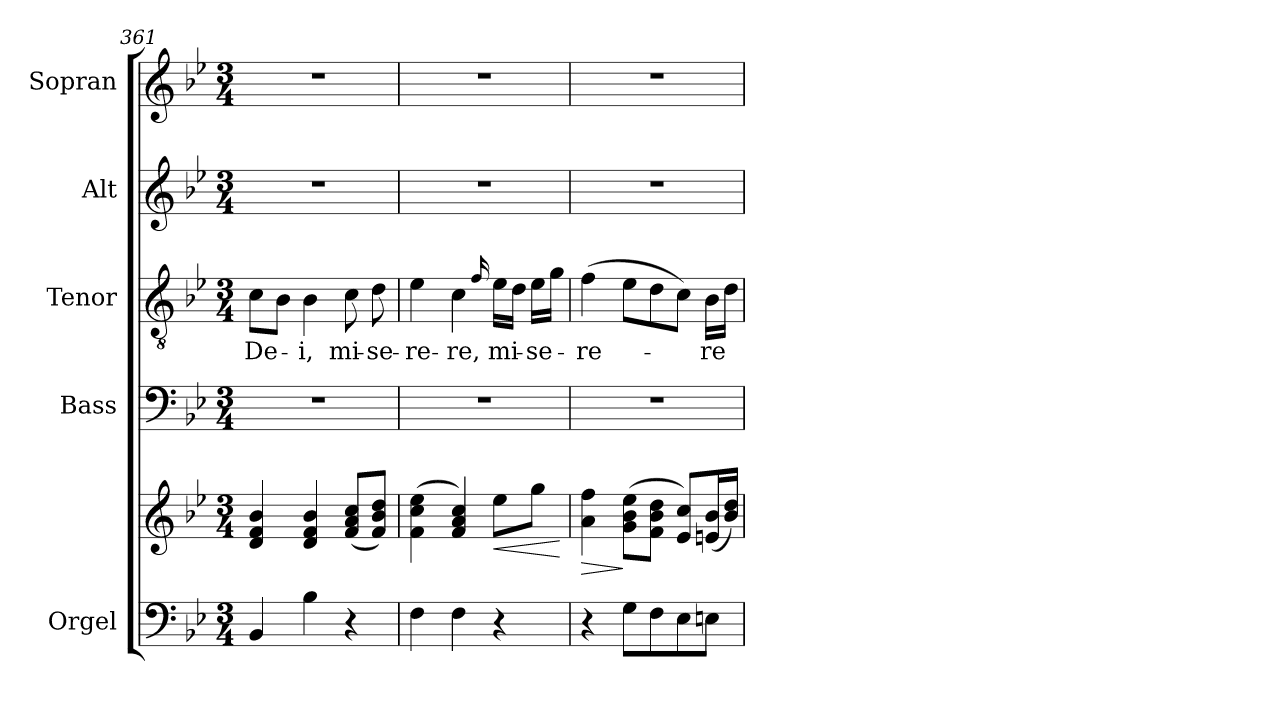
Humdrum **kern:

**kern	**kern	**dynam	**kern	**kern	**text	**kern	**kern
*part5	*part5	*part5	*part4	*part3	*part3	*part2	*part1
*staff6	*staff5	*staff5/6	*staff4	*staff3	*staff3	*staff2	*staff1
*I"Orgel	*	*	*I"Bass	*I"Tenor	*	*I"Alt	*I"Sopran
*I'Org.	*	*	*I'B.	*I'T.	*	*I'A.	*I'S.
*clefF4	*clefG2	*	*clefF4	*clefGv2	*	*clefG2	*clefG2
*k[b-e-]	*k[b-e-]	*	*k[b-e-]	*k[b-e-]	*	*k[b-e-]	*k[b-e-]
*B-:	*B-:	*	*B-:	*B-:	*	*B-:	*B-:
*M3/4	*M3/4	*	*M3/4	*M3/4	*	*M3/4	*M3/4
=361	=361	=361	=361	=361	=361	=361	=361
!	!	!	!	!	!LO:LY:b	!	!
4BB-/	4d/ 4f/ 4b-/	.	2.r	8c\L	De-	2.r	2.r
.	.	.	.	8B-\J	.	.	.
!	!	!	!	!	!LO:LY:b	!	!
4B-\	4d/ 4f/ 4b-/	.	.	4B-\	-i,	.	.
!	!	!	!	!	!LO:LY:b	!	!
4r	(>8f/ 8a/ 8cc/L	.	.	8c\	mi-	.	.
!	!	!	!	!	!LO:LY:b	!	!
.	8f/ 8b-/ 8dd/J)	.	.	8d\	-se-	.	.
=362	=362	=362	=362	=362	=362	=362	=362
!	!	!	!	!	!LO:LY:b	!	!
4F\	(>4f\ 4cc\ 4ee-\	.	2.r	4e-\	-re-	2.r	2.r
!	!	!	!	!	!LO:LY:b	!	!
4F\	4f/ 4a/ 4cc/)	.	.	4c\	-re,	.	.
.	.	.	.	16qqf/	.	.	.
!	!	!LO:HP:b	!	!	!LO:LY:b	!	!
4r	8ee-\L	<	.	16e-\LL	mi-	.	.
.	.	.	.	16d\JJ	.	.	.
!	!	!	!	!	!LO:LY:b	!	!
.	8gg\J	.	.	16e-\LL	-se-	.	.
.	.	.	.	16g\JJ	.	.	.
.	.	[	.	.	.	.	.
=363	=363	=363	=363	=363	=363	=363	=363
!	!	!LO:HP:b	!	!	!LO:LY:b	!	!
4r	4a\ 4ff\	>	2.r	(>4f\	-re-	2.r	2.r
8G\L	(>8g\ 8b-\ 8ee-\L	]	.	8e-\L	.	.	.
8F\	8f\ 8b-\ 8dd\J	.	.	8d\	.	.	.
8E-\	8e-/ 8cc/L)	.	.	8c\J)	.	.	.
!	!	!	!	!	!LO:LY:b	!	!
8En\J	(<16en/ 16b-/L	.	.	16B-\LL	-re	.	.
.	16b-/ 16dd/JJ)	.	.	16d\JJ	.	.	.
=	=	=	=	=	=	=	=
*-	*-	*-	*-	*-	*-	*-	*-
